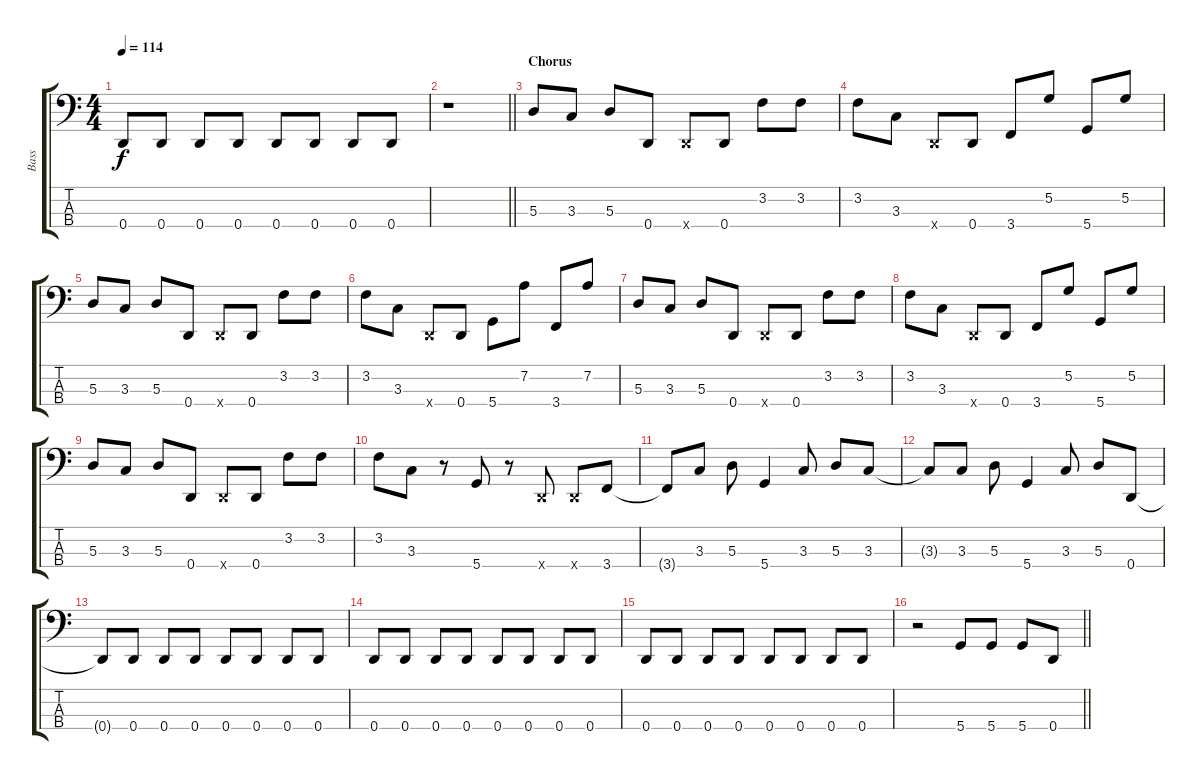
\track ("Bass" "Bass") {instrument electricbassfinger}
\staff {score tabs}
\tuning (G2 D2 A1 D1) {hide}
\ts (4 4)
\tempo 114
\clef f4
\ks c
0.4{t}.8{dy f} 0.4.8 0.4.8 0.4.8 0.4.8 0.4.8 0.4.8 0.4.8 |
\barLineRight lightlight
r.1 |
\section ("" "Chorus")
5.3.8 3.3.8 5.3.8 0.4.8 0.4{x}.8 0.4.8 3.2.8 3.2.8 |
3.2.8 3.3.8 0.4{x}.8 0.4.8 3.4.8 5.2.8 5.4.8 5.2.8 |
5.3.8 3.3.8 5.3.8 0.4.8 0.4{x}.8 0.4.8 3.2.8 3.2.8 |
3.2.8 3.3.8 0.4{x}.8 0.4.8 5.4.8 7.2.8 3.4.8 7.2.8 |
5.3.8 3.3.8 5.3.8 0.4.8 0.4{x}.8 0.4.8 3.2.8 3.2.8 |
3.2.8 3.3.8 0.4{x}.8 0.4.8 3.4.8 5.2.8 5.4.8 5.2.8 |
5.3.8 3.3.8 5.3.8 0.4.8 0.4{x}.8 0.4.8 3.2.8 3.2.8 |
3.2.8 3.3.8 r.8 5.4.8 r.8 0.4{x}.8 0.4{x}.8 3.4.8 |
3.4{t}.8 3.3.8 5.3.8 5.4.4 3.3.8 5.3.8 3.3.8 |
3.3{t}.8 3.3.8 5.3.8 5.4.4 3.3.8 5.3.8 0.4.8 |
0.4{t}.8 0.4.8 0.4.8 0.4.8 0.4.8 0.4.8 0.4.8 0.4.8 |
0.4.8 0.4.8 0.4.8 0.4.8 0.4.8 0.4.8 0.4.8 0.4.8 |
0.4.8 0.4.8 0.4.8 0.4.8 0.4.8 0.4.8 0.4.8 0.4.8 |
\barLineRight lightlight
r.2 5.4.8 5.4.8 5.4.8 0.4.8
